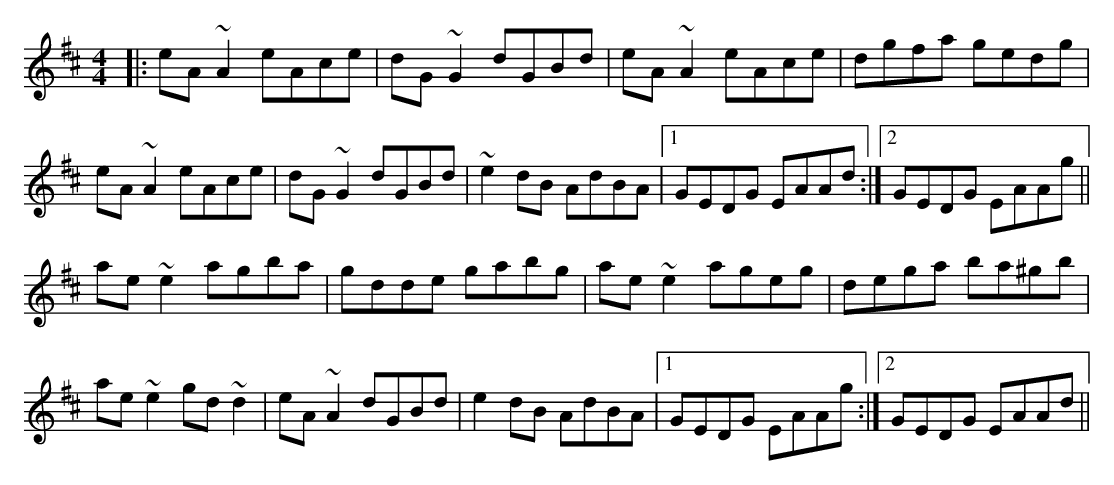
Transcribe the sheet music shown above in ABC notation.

X:1
M:4/4
K:Amix
|:eA~A2 eAce|dG~G2 dGBd|eA~A2 eAce|dgfa gedg|
eA~A2 eAce|dG~G2 dGBd|~e2dB AdBA|1 GEDG EAAd:|2 GEDG EAAg||
ae~e2 agba|gdde gabg|ae~e2 ageg|dega ba^gb|
ae~e2 gd~d2|eA~A2 dGBd|e2dB AdBA|1 GEDG EAAg:|2 GEDG EAAd||
